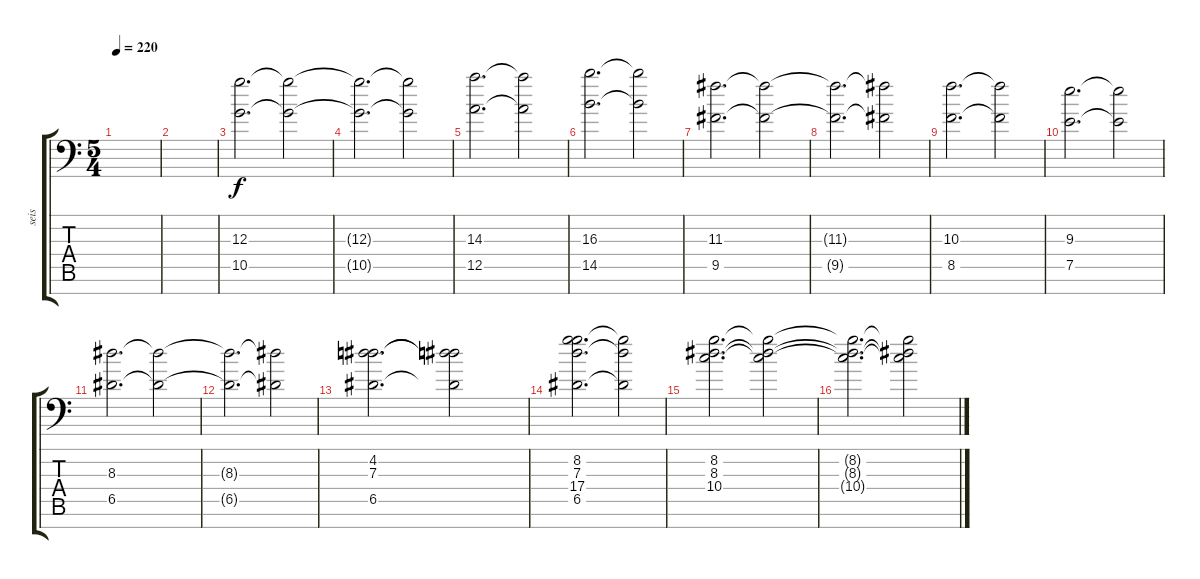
\track ("seis" "seis") {instrument distortionguitar bank 255}
\staff {score tabs}
\tuning (E4 B3 G3 D3 A2 E2 A1) {hide}
\ts (5 4)
\tempo 220
\clef f4
\ks c
|
|
(12.3 10.5).2{d} (12.3{t} 10.5{t}).2 |
(12.3{t} 10.5{t}).2{d} (12.3{t} 10.5{t}).2 |
(14.3 12.5).2{d} (14.3{t} 12.5{t}).2 |
(16.3 14.5).2{d} (16.3{t} 14.5{t}).2 |
(11.3 9.5).2{d} (11.3{t} 9.5{t}).2 |
(11.3{t} 9.5{t}).2{d} (11.3{t} 9.5{t}).2 |
(10.3 8.5).2{d} (10.3{t} 8.5{t}).2 |
(9.3 7.5).2{d} (9.3{t} 7.5{t}).2 |
(8.3 6.5).2{d} (8.3{t} 6.5{t}).2 |
(8.3{t} 6.5{t}).2{d} (8.3{t} 6.5{t}).2 |
(4.2 7.3 6.5).2{d} (4.2{t} 7.3{t} 6.5{t}).2 |
(8.2 7.3 17.4 6.5).2{d} (8.2{t} 7.3{t} 6.5{t}).2 |
(8.2 8.3 10.4).2{d} (8.2{t} 8.3{t} 10.4{t}).2 |
(8.2{t} 8.3{t} 10.4{t}).2{d} (8.2{t} 8.3{t} 10.4{t}).2
